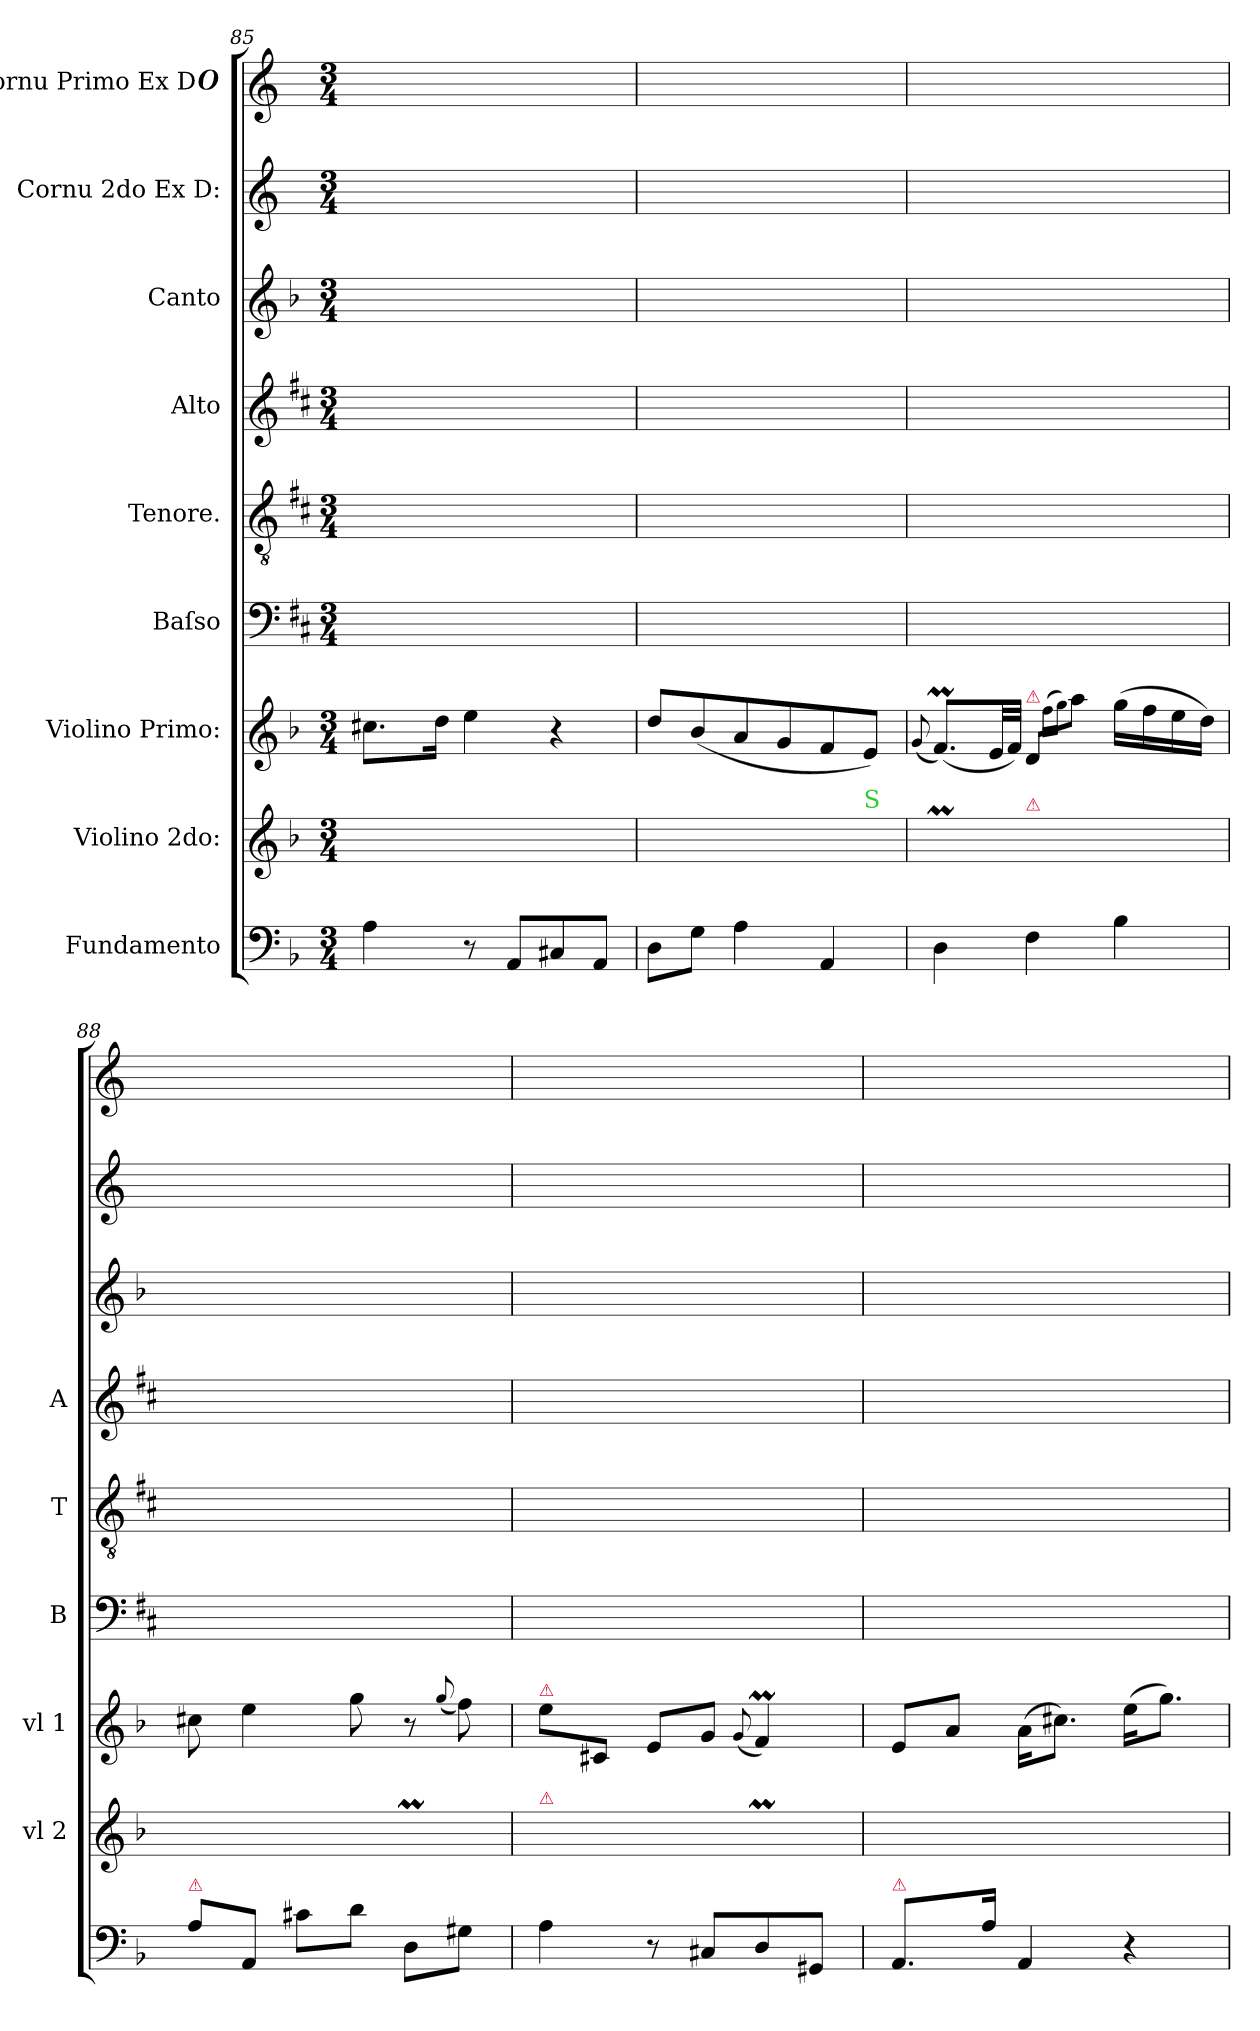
**kern	**kern	**kern	**kern	**kern	**kern	**kern	**kern	**kern
*part9	*part8	*part7	*part6	*part5	*part4	*part3	*part2	*part1
*staff9	*staff8	*staff7	*staff6	*staff5	*staff4	*staff3	*staff2	*staff1
*I"Fundamento	*I"Violino 2do:	*I"Violino Primo:	*I"Baſso	*I"Tenore.	*I"Alto	*I"Canto	*I"Cornu 2do Ex D:	*I"Cornu Primo Ex D#
*	*I'vl 2	*I'vl 1	*I'B	*I'T	*I'A	*	*	*
*clefF4	*clefG2	*clefG2	*clefF4	*clefGv2	*clefG2	*clefG2	*clefG2	*clefG2
*	*	*	*	*	*	*	*ITrd6c10	*ITrd6c10
*k[b-]	*k[b-]	*k[b-]	*k[f#c#]	*k[f#c#]	*k[f#c#]	*k[b-]	*k[f#c#]	*k[f#c#]
*M3/4	*M3/4	*M3/4	*M3/4	*M3/4	*M3/4	*M3/4	*M3/4	*M3/4
=85	=85	=85	=85	=85	=85	=85	=85	=85
.	8qqf/yy	.	.	.	.	.	.	.
4A\	16e/KLyy	8.cc#X\L	2.ryy	2.ryy	2.ryy	2.ryy	2.ryy	2.ryy
.	8.f/Jyy	.	.	.	.	.	.	.
.	.	16dd\Jk	.	.	.	.	.	.
8r	4g/yy	4ee\	.	.	.	.	.	.
8AA/L	.	.	.	.	.	.	.	.
8C#X/	4ryy	4r	.	.	.	.	.	.
8AA/J	.	.	.	.	.	.	.	.
=86	=86	=86	=86	=86	=86	=86	=86	=86
8D\L	8f/Lyy	8dd/L	2.ryy	2.ryy	2.ryy	2.ryy	2.ryy	2.ryy
8G\J	8g/yy	(8b-/	.	.	.	.	.	.
4A\	8f/yy	8a/	.	.	.	.	.	.
.	8e/yy	8g/	.	.	.	.	.	.
4AA/	8d/yy	8f/	.	.	.	.	.	.
!	!LO:TX:a:color=limegreen:t=S	!	!	!	!	!	!	!
.	8c/Jyy	8e/J)	.	.	.	.	.	.
=87	=87	=87	=87	=87	=87	=87	=87	=87
.	.	(8qqg/	.	.	.	.	.	.
4D\	4dM/yy	(8.fM/L)	2.ryy	2.ryy	2.ryy	2.ryy	2.ryy	2.ryy
.	.	32e/LL	.	.	.	.	.	.
.	.	32f/JJJ)	.	.	.	.	.	.
!	!	!LO:TX:a:color=crimson:t=⚠	!	!	!	!	!	!
!	!LO:TX:a:color=crimson:t=⚠	!	!	!	!	!	!	!
4F\	8A/Lyy	8d/L	.	.	.	.	.	.
.	.	(16qqff\LL	.	.	.	.	.	.
.	.	16qqgg\JJ)	.	.	.	.	.	.
.	8aa\Jyy	8aa\J	.	.	.	.	.	.
4B-\	(16gg\LLyy	(16gg\LL	.	.	.	.	.	.
.	16ff\yy	16ff\	.	.	.	.	.	.
.	16ee\yy	16ee\	.	.	.	.	.	.
.	16dd\JJyy)	16dd\JJ)	.	.	.	.	.	.
=88	=88	=88	=88	=88	=88	=88	=88	=88
!LO:TX:a:color=crimson:t=⚠	!	!	!	!	!	!	!	!
8A\L	8cc#X\yy	8cc#X\	2.ryy	2.ryy	2.ryy	2.ryy	2.ryy	2.ryy
8AA/J	4cc#\yy	4ee\	.	.	.	.	.	.
8c#X\L	.	.	.	.	.	.	.	.
8d\J	8ee\yy	8gg\	.	.	.	.	.	.
.	8qqee/yy	.	.	.	.	.	.	.
8D\L	4ddM\yy	8r	.	.	.	.	.	.
.	.	(8qqgg/	.	.	.	.	.	.
8G#X\J	.	8ff\)	.	.	.	.	.	.
=89	=89	=89	=89	=89	=89	=89	=89	=89
!	!	!LO:TX:a:color=crimson:t=⚠	!	!	!	!	!	!
!	!LO:TX:a:color=crimson:t=⚠	!	!	!	!	!	!	!
4A\	8cc#X\Lyy	8ee\L	2.ryy	2.ryy	2.ryy	2.ryy	2.ryy	2.ryy
.	8A/Jyy	8c#X/J	.	.	.	.	.	.
8r	8c#X/Lyy	8e/L	.	.	.	.	.	.
8C#X/L	8e/Jyy	8g/J	.	.	.	.	.	.
.	8qqe/yy	(8qqg/	.	.	.	.	.	.
8D/	4dM/yy	4fM/)	.	.	.	.	.	.
8GG#X/J	.	.	.	.	.	.	.	.
=90	=90	=90	=90	=90	=90	=90	=90	=90
!LO:TX:a:color=crimson:t=⚠	!	!	!	!	!	!	!	!
8.AA/L	4c#X/yy	8e/L	2.ryy	2.ryy	2.ryy	2.ryy	2.ryy	2.ryy
.	.	8a/J	.	.	.	.	.	.
16A\Jk	.	.	.	.	.	.	.	.
4AA/	(16e/KLyy	(16a\KL	.	.	.	.	.	.
.	8.a/Jyy)	8.cc#X\J)	.	.	.	.	.	.
4r	(16cc#X\KLyy	(16ee\KL	.	.	.	.	.	.
.	8.ee\Jyy)	8.gg\J)	.	.	.	.	.	.
=	=	=	=	=	=	=	=	=
*-	*-	*-	*-	*-	*-	*-	*-	*-
